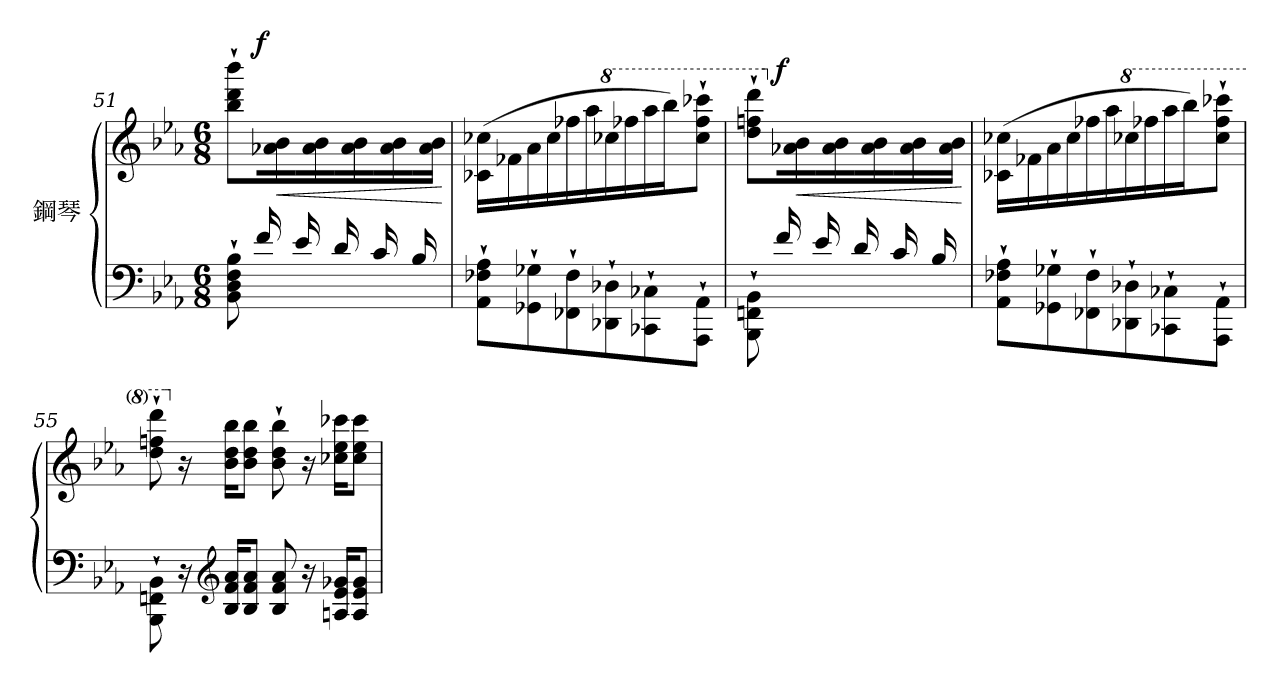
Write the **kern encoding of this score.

**kern	**kern	**dynam
*part1	*part1	*part1
*staff2	*staff1	*staff1/2
*I"鋼琴	*	*
*clefF4	*clefG2	*
*k[b-e-a-]	*k[b-e-a-]	*
*M6/8	*M6/8	*
*MM160	*MM160	*
=51	=51	=51
*^	*	*
8ryy	8BB-\` 8D\` 8F\` 8B-\`	8bb-\` 8ddd\` 8bbb-\`	.
!	!	!	!LO:DY:a
16f/LL	8ryy	16ryy	f
!	!	!	!LO:HP:b
16ryy	.	16a-X\ 16b-\	<
16e-/	2ryy	16ryy	.
16ryy	.	16a-\ 16b-\	.
16d/	.	16ryy	.
16ryy	.	16a-\ 16b-\	.
16c/	.	16ryy	.
16ryy	.	16a-\ 16b-\	.
16B-/	.	16ryy	.
16ryy	.	16a-\ 16b-\JJ	.
*v	*v	*	*
.	.	[
=52	=52	=52
!	!	!LO:DY:b
8AA-\` 8F-X\` 8A-\`L	(>16c-X\ 16cc-X\LL	other-dynamics
.	16f-X\	.
8GG-X\` 8G-X\`	16a-\	.
.	16cc-\	.
8FF-X\` 8F-\`	16ff-X\	.
.	16aa-\	.
*	*8va	*
8DD-X\` 8D-X\`	16ccc-X\	.
.	16fff-X\	.
8CC-X\` 8C-X\`	16aaa-\	.
.	16bbb-\J)	.
8AAA-\` 8AA-\`J	8ccc-\` 8fff-\` 8cccc-X\`J	.
!!LO:LB:g=z
=53	=53	=53
*^	*	*
8ryy	8BBB-\` 8FFn\` 8BB-\`	8ddd\` 8fffn\` 8dddd\`	.
*	*	*X8va	*
!	!	!	!LO:DY:a
16f/LL	8ryy	16ryy	f
!	!	!	!LO:HP:b
16ryy	.	16a-X\ 16b-\	<
16e-/	2ryy	16ryy	.
16ryy	.	16a-\ 16b-\	.
16d/	.	16ryy	.
16ryy	.	16a-\ 16b-\	.
16c/	.	16ryy	.
16ryy	.	16a-\ 16b-\	.
16B-/	.	16ryy	.
16ryy	.	16a-\ 16b-\JJ	.
*v	*v	*	*
.	.	[
=54	=54	=54
!	!	!LO:DY:b
8AA-\` 8F-X\` 8A-\`L	(>16c-X\ 16cc-X\LL	other-dynamics
.	16f-X\	.
8GG-X\` 8G-X\`	16a-\	.
.	16cc-\	.
8FF-X\` 8F-\`	16ff-X\	.
.	16aa-\	.
*	*8va	*
8DD-X\` 8D-X\`	16ccc-X\	.
.	16fff-X\	.
8CC-X\` 8C-X\`	16aaa-\	.
.	16bbb-\J)	.
8AAA-\` 8AA-\`J	8ccc-\` 8fff-\` 8cccc-X\`J	.
=55	=55	=55
8BBB-\` 8FFn\` 8BB-\`	8ddd\` 8fffn\` 8dddd\`	.
*	*X8va	*
*	*MM168	*
16r	16r	.
*clefG2	*	*
16B-/ 16f/ 16a-/KL	16b-\ 16dd\ 16bb-\KL	.
8B-/ 8f/ 8a-/J	8b-\ 8dd\ 8bb-\J	.
8B-/ 8f/ 8a-/	8b-\` 8dd\` 8bb-\`	.
16r	16r	.
16An/ 16e-/ 16g-X/KL	16cc-X\ 16ee-\ 16ccc-X\KL	.
8A/ 8e-/ 8g-/J	8cc-\ 8ee-\ 8ccc-\J	.
=	=	=
*-	*-	*-
